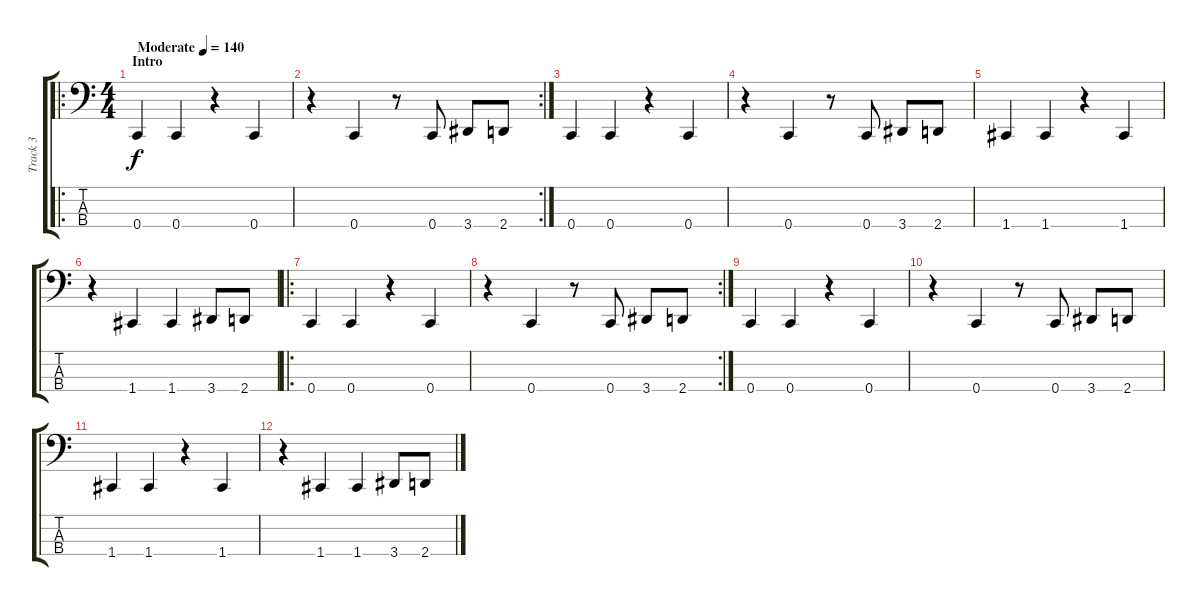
\track ("Track 3" "Track 3") {instrument electricbassfinger}
\staff {score tabs}
\tuning (Eb2 Bb1 F1 C1) {hide}
\ro
\ts (4 4)
\section ("" "Intro")
\tempo (140 "Moderate")
\clef f4
\ks c
0.4.4{dy f instrument electricbassfinger} 0.4.4 r.4 0.4.4 |
\rc 2
r.4 0.4.4 r.8 0.4.8 3.4.8 2.4.8 |
0.4.4 0.4.4 r.4 0.4.4 |
r.4 0.4.4 r.8 0.4.8 3.4.8 2.4.8 |
1.4.4 1.4.4 r.4 1.4.4 |
r.4 1.4.4 1.4.4 3.4.8 2.4.8 |
\ro
0.4.4 0.4.4 r.4 0.4.4 |
\rc 2
r.4 0.4.4 r.8 0.4.8 3.4.8 2.4.8 |
0.4.4 0.4.4 r.4 0.4.4 |
r.4 0.4.4 r.8 0.4.8 3.4.8 2.4.8 |
1.4.4 1.4.4 r.4 1.4.4 |
r.4 1.4.4 1.4.4 3.4.8 2.4.8
